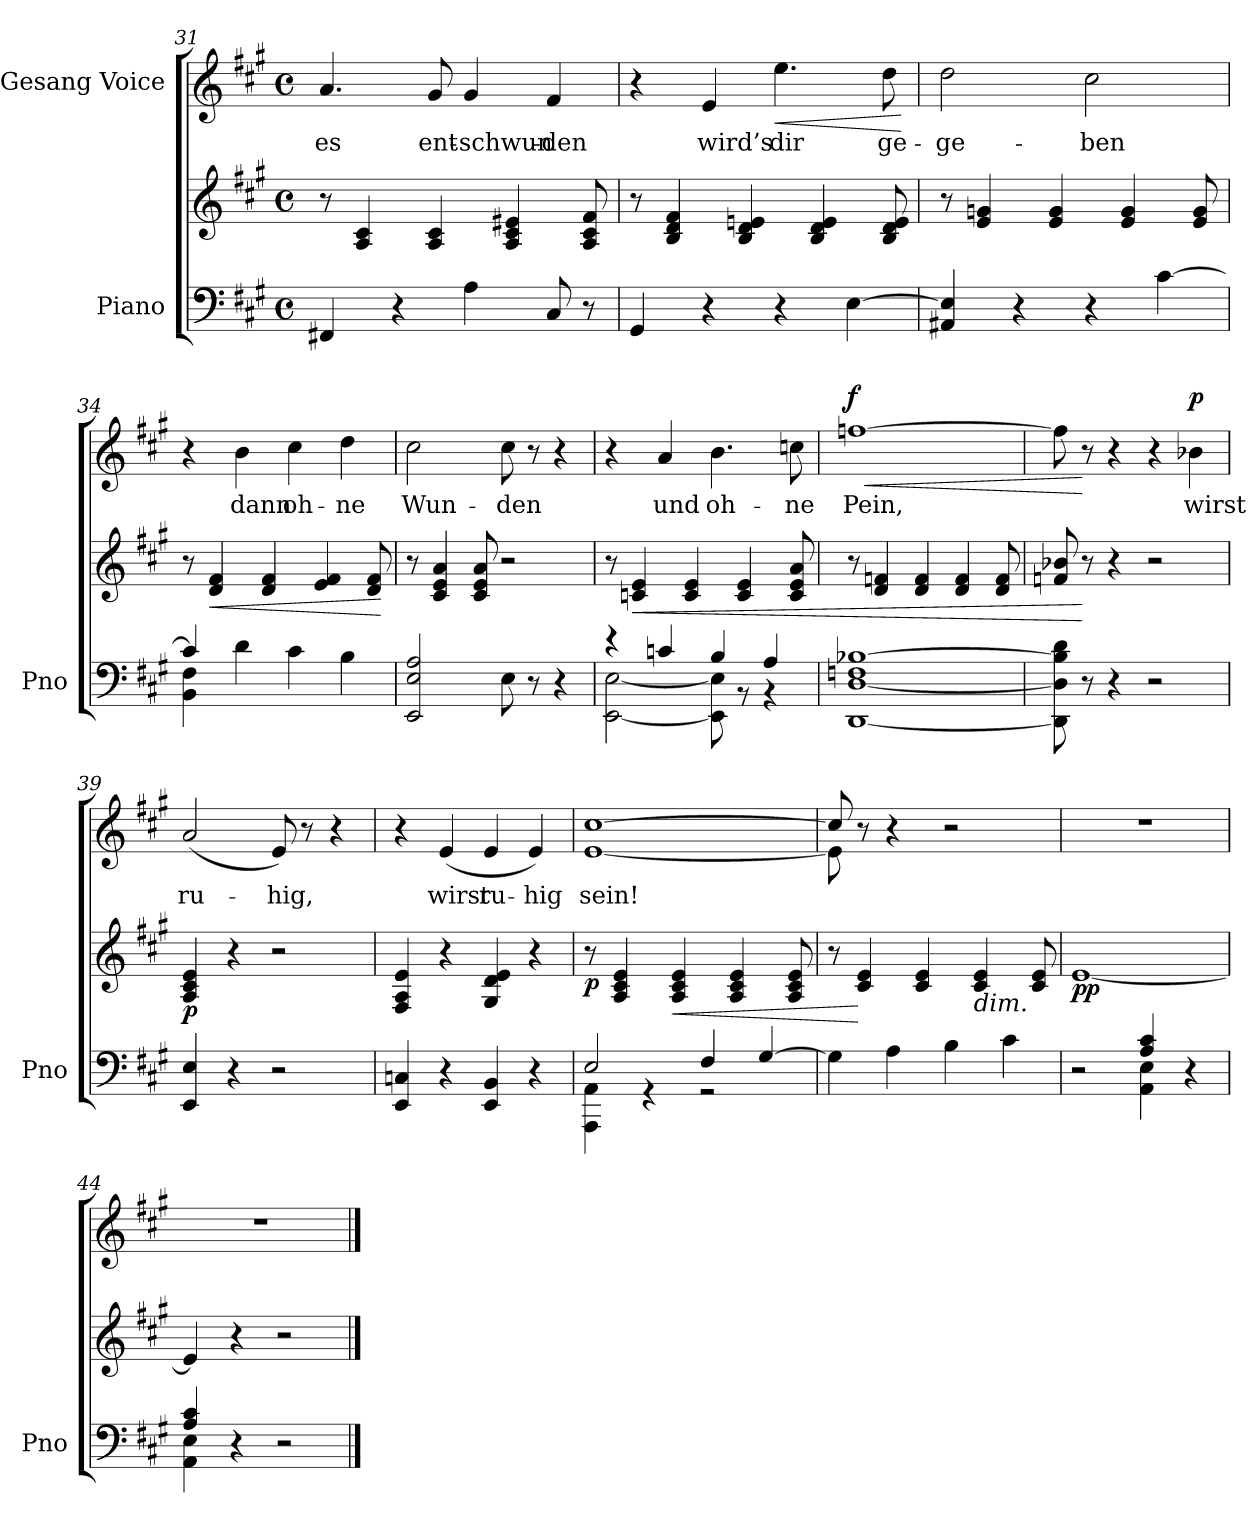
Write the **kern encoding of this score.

**kern	**kern	**dynam	**kern	**text	**dynam
*part2	*part2	*part2	*part1	*part1	*part1
*staff3	*staff2	*staff2/3	*staff1	*staff1	*staff1
*I"Piano	*	*	*I"Gesang Voice	*	*
*I'Pno	*	*	*	*	*
*clefF4	*clefG2	*	*clefG2	*	*
*k[f#c#g#]	*k[f#c#g#]	*	*k[f#c#g#]	*	*
*M4/4	*M4/4	*	*M4/4	*	*
*met(c)	*met(c)	*	*met(c)	*	*
=31	=31	=31	=31	=31	=31
4FF#X/	8r	.	4.a/	es	.
.	4A/ 4c#/	.	.	.	.
4r	.	.	.	.	.
.	4A/ 4c#/	.	8g#/	ent-	.
4A\	.	.	4g#/	-schwun-	.
.	4A/ 4c#/ 4e#X/	.	.	.	.
8C#/	.	.	4f#/	-den	.
8r	8A/ 8c#/ 8f#/	.	.	.	.
=32	=32	=32	=32	=32	=32
4GG#/	8r	.	4r	.	.
.	4B/ 4d/ 4f#/	.	.	.	.
4r	.	.	4e/	wird’s	.
.	4B/ 4d/ 4en/	.	.	.	.
!	!	!	!	!	!LO:HP:b
4r	.	.	4.ee\	dir	<
.	4B/ 4d/ 4e/	.	.	.	.
[4E\	.	.	.	.	.
.	8B/ 8d/ 8e/	.	8dd\	ge-	.
.	.	.	.	.	[
=33	=33	=33	=33	=33	=33
4AA#X/ 4E/]	8r	.	2dd\	-ge-	.
.	4e/ 4gn/	.	.	.	.
4r	.	.	.	.	.
.	4e/ 4g/	.	.	.	.
4r	.	.	2cc#\	-ben	.
.	4e/ 4g/	.	.	.	.
[>4c#\	.	.	.	.	.
.	8e/ 8g/	.	.	.	.
=34	=34	=34	=34	=34	=34
*^	*	*	*	*	*
4c#/]	4BB\ 4F#\	8r	.	4r	.	.
!	!	!	!LO:HP:b	!	!	!
.	.	4d/ 4f#/	<	.	.	.
4d\	4ryy	.	.	4b\	dann	.
.	.	4d/ 4f#/	.	.	.	.
4c#\	2ryy	.	.	4cc#\	oh-	.
.	.	4e/ 4f#/	.	.	.	.
4B\	.	.	.	4dd\	-ne	.
.	.	8d/ 8f#/	.	.	.	.
*v	*v	*	*	*	*	*
.	.	[	.	.	.
=35	=35	=35	=35	=35	=35
2EE/ 2E/ 2A/	8r	.	2cc#\	Wun-	.
.	4c#/ 4e/ 4a/	.	.	.	.
.	8c#/ 8e/ 8a/	.	.	.	.
8E\	2r	.	8cc#\	-den	.
8r	.	.	8r	.	.
4r	.	.	4r	.	.
=36	=36	=36	=36	=36	=36
*^	*	*	*	*	*
4r	[2EE\ [2E\	8r	.	4r	.	.
!	!	!	!LO:HP:b	!	!	!
.	.	4cn/ 4e/	<	.	.	.
4cn/	.	.	.	4a/	und	.
.	.	4c/ 4e/	.	.	.	.
4B/	8EE\] 8E\]	.	.	4.b\	oh-	.
.	8r	4c/ 4e/	.	.	.	.
4A/	4r	.	.	.	.	.
.	.	8c/ 8e/ 8a/	.	8ccn\	-ne	.
*v	*v	*	*	*	*	*
=37	=37	=37	=37	=37	=37
!	!	!	!	!	!LO:HP:b
!	!	!	!	!	!LO:DY:n=1:a
[1DD [<1D 1Fn [1B-X	8r	.	[1ffn	Pein,	< f
.	4d/ 4fn/	.	.	.	.
.	4d/ 4f/	.	.	.	.
.	4d/ 4f/	.	.	.	.
.	8d/ 8f/	.	.	.	.
=38	=38	=38	=38	=38	=38
8DD\] 8D\] 8B-\] 8d\	8fn/ 8b-X/	.	8ff\]	.	.
8r	8r	[	8r	.	[
4r	4r	.	4r	.	.
2r	2r	.	4r	.	.
!	!	!	!	!	!LO:DY:a
.	.	.	4b-X\	wirst	p
=39	=39	=39	=39	=39	=39
!	!	!LO:DY:b	!	!	!
4EE/ 4E/	4A/ 4c#/ 4e/	p	(2a/	ru-	.
4r	4r	.	.	.	.
2r	2r	.	8e/)	-hig,	.
.	.	.	8r	.	.
.	.	.	4r	.	.
=40	=40	=40	=40	=40	=40
4EE/ 4Cn/	4F#/ 4A/ 4e/	.	4r	.	.
4r	4r	.	(>4e/	wirst	.
4EE/ 4BB/	4G#/ 4d/ 4e/	.	4e/	ru-	.
4r	4r	.	4e/)	-hig	.
=41	=41	=41	=41	=41	=41
*^	*	*	*^	*	*
!	!	!	!LO:DY:b	!	!	!	!
2E/	4AAA\ 4AA\	8r	p	[1cc#	[1e	-sein!	.
.	.	4A/ 4c#/ 4e/	.	.	.	.	.
.	4r	.	.	.	.	.	.
!	!	!	!LO:HP:b	!	!	!	!
.	.	4A/ 4c#/ 4e/	<	.	.	.	.
4F#/	2r	.	.	.	.	.	.
.	.	4A/ 4c#/ 4e/	.	.	.	.	.
[4G#/	.	.	.	.	.	.	.
.	.	8A/ 8c#/ 8e/	.	.	.	.	.
*v	*v	*	*	*	*	*	*
=42	=42	=42	=42	=42	=42	=42
!	!	!	!	!	!	!LO:DY:a
!	!	!	!	!	!	!LO:DY:n=1:a
4G#\]	8r	.	8cc#/]	8e\]	.	other-dynamics pp
.	4c#/ 4e/	[	8r	8ryy	.	.
4A\	.	.	4r	4ryy	.	.
.	4c#/ 4e/	.	.	.	.	.
4B\	.	.	2r	2ryy	.	.
!	!LO:TX:b:i:t=dim.	!	!	!	!	!
.	4c#/ 4e/	.	.	.	.	.
4c#\	.	.	.	.	.	.
.	8c#/ 8e/	.	.	.	.	.
*	*	*	*v	*v	*	*
=43	=43	=43	=43	=43	=43
*^	*	*	*	*	*
!	!	!	!LO:DY:b	!	!	!
2r	2ryy	[1e	pp	1r	.	.
4A/ 4c#/	4AA\ 4E\	.	.	.	.	.
4r	4ryy	.	.	.	.	.
=44	=44	=44	=44	=44	=44	=44
4A/ 4c#/	4AA\ 4E\	4e/]	.	1r	.	.
4r	4ryy	4r	.	.	.	.
2r	2ryy	2r	.	.	.	.
*v	*v	*	*	*	*	*
==	==	==	==	==	==
*-	*-	*-	*-	*-	*-
